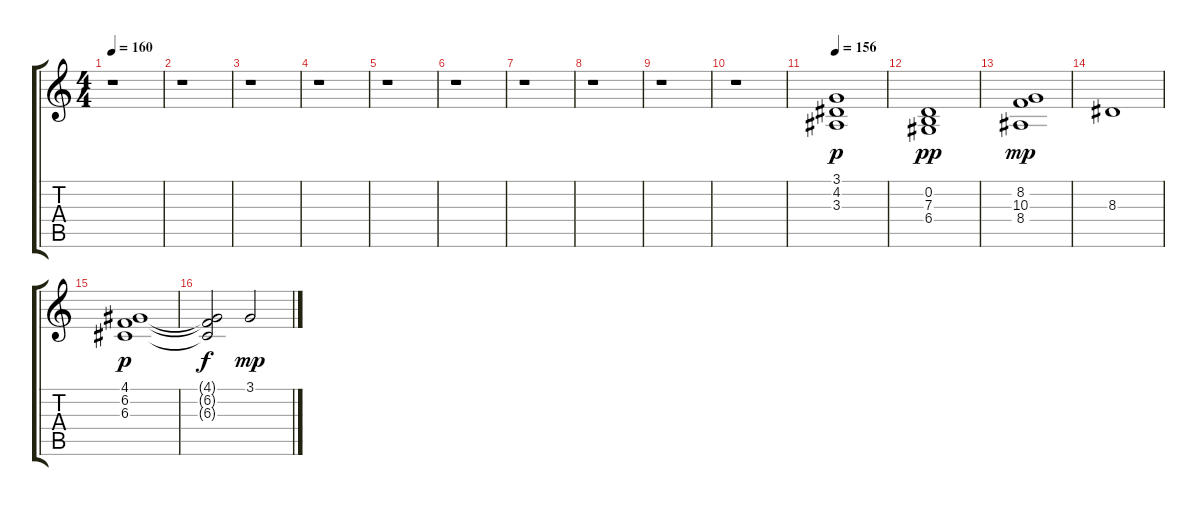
\track "" {instrument stringensemble1}
\staff {score tabs}
\tuning (E4 B3 G3 D3 A2 E2) {hide}
\ts (4 4)
\tempo 160
\clef g2
\ks c
r.1{dy mp} |
r.1 |
r.1 |
r.1 |
r.1 |
r.1 |
r.1 |
r.1 |
r.1 |
r.1 |
\tempo 156
(3.1 4.2 3.3).1{dy p} |
(0.2 7.3 6.4).1{dy pp} |
(8.2 10.3 8.4).1{dy mp} |
8.3.1 |
(4.1 6.2 6.3).1{dy p} |
(4.1{t} 6.2{t} 6.3{t}).2{dy f} 3.1.2{dy mp}
